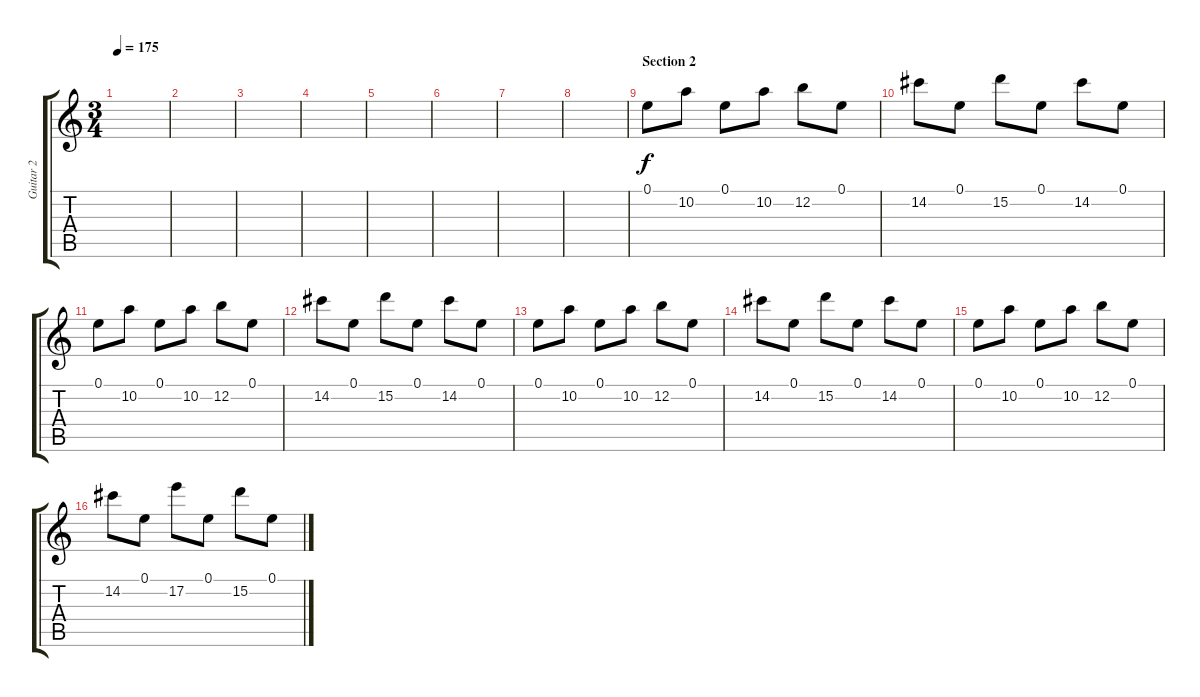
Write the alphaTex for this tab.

\track ("Guitar 2" "Guitar 2") {instrument distortionguitar}
\staff {score tabs}
\tuning (E4 B3 G3 D3 A2 E2) {hide}
\ts (3 4)
\tempo 175
\clef g2
\ks c
|
|
|
|
|
|
|
|
\section ("" "Section 2")
0.1.8 10.2.8 0.1.8 10.2.8 12.2.8 0.1.8 |
14.2.8 0.1.8 15.2.8 0.1.8 14.2.8 0.1.8 |
0.1.8 10.2.8 0.1.8 10.2.8 12.2.8 0.1.8 |
14.2.8 0.1.8 15.2.8 0.1.8 14.2.8 0.1.8 |
0.1.8 10.2.8 0.1.8 10.2.8 12.2.8 0.1.8 |
14.2.8 0.1.8 15.2.8 0.1.8 14.2.8 0.1.8 |
0.1.8 10.2.8 0.1.8 10.2.8 12.2.8 0.1.8 |
14.2.8 0.1.8 17.2.8 0.1.8 15.2.8 0.1.8
